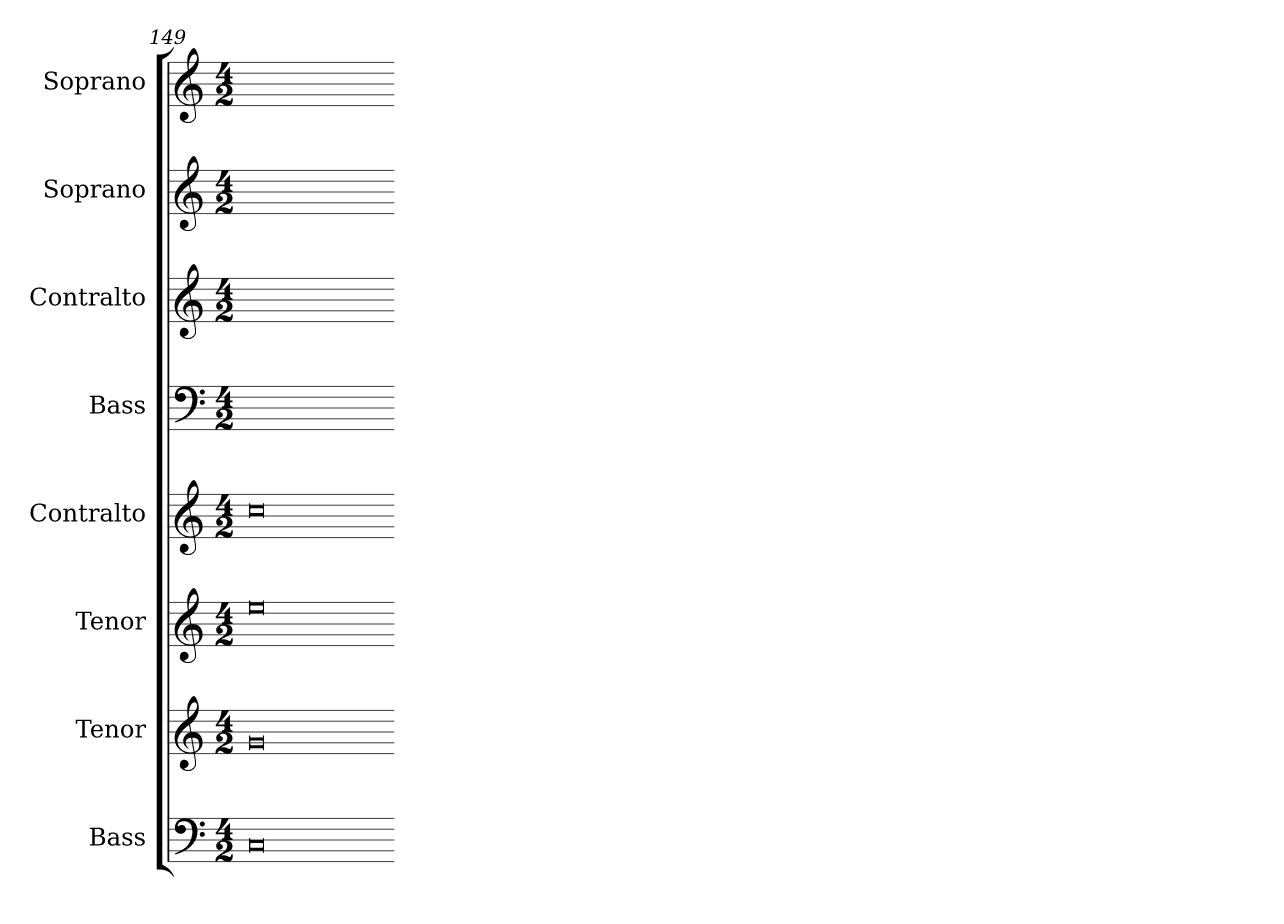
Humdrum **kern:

**kern	**kern	**kern	**kern	**kern	**kern	**kern	**kern
*part8	*part7	*part6	*part5	*part4	*part3	*part2	*part1
*staff8	*staff7	*staff6	*staff5	*staff4	*staff3	*staff2	*staff1
*I"Bass	*I"Tenor	*I"Tenor	*I"Contralto	*I"Bass	*I"Contralto	*I"Soprano	*I"Soprano
*I'B	*I'T	*I'T	*	*I'B	*	*I'S	*I'S
*clefF4	*clefG2	*clefG2	*clefG2	*clefF4	*clefG2	*clefG2	*clefG2
*k[]	*k[]	*k[]	*k[]	*k[]	*k[]	*k[]	*k[]
*G:mix	*G:mix	*G:mix	*G:mix	*G:mix	*G:mix	*G:mix	*G:mix
*M4/2	*M4/2	*M4/2	*M4/2	*M4/2	*M4/2	*M4/2	*M4/2
=149	=149	=149	=149	=149	=149	=149	=149
0C	0g	0ee	0cc	0ryy	0ryy	0ryy	0ryy
=-	=-	=-	=-	=-	=-	=-	=-
*-	*-	*-	*-	*-	*-	*-	*-
